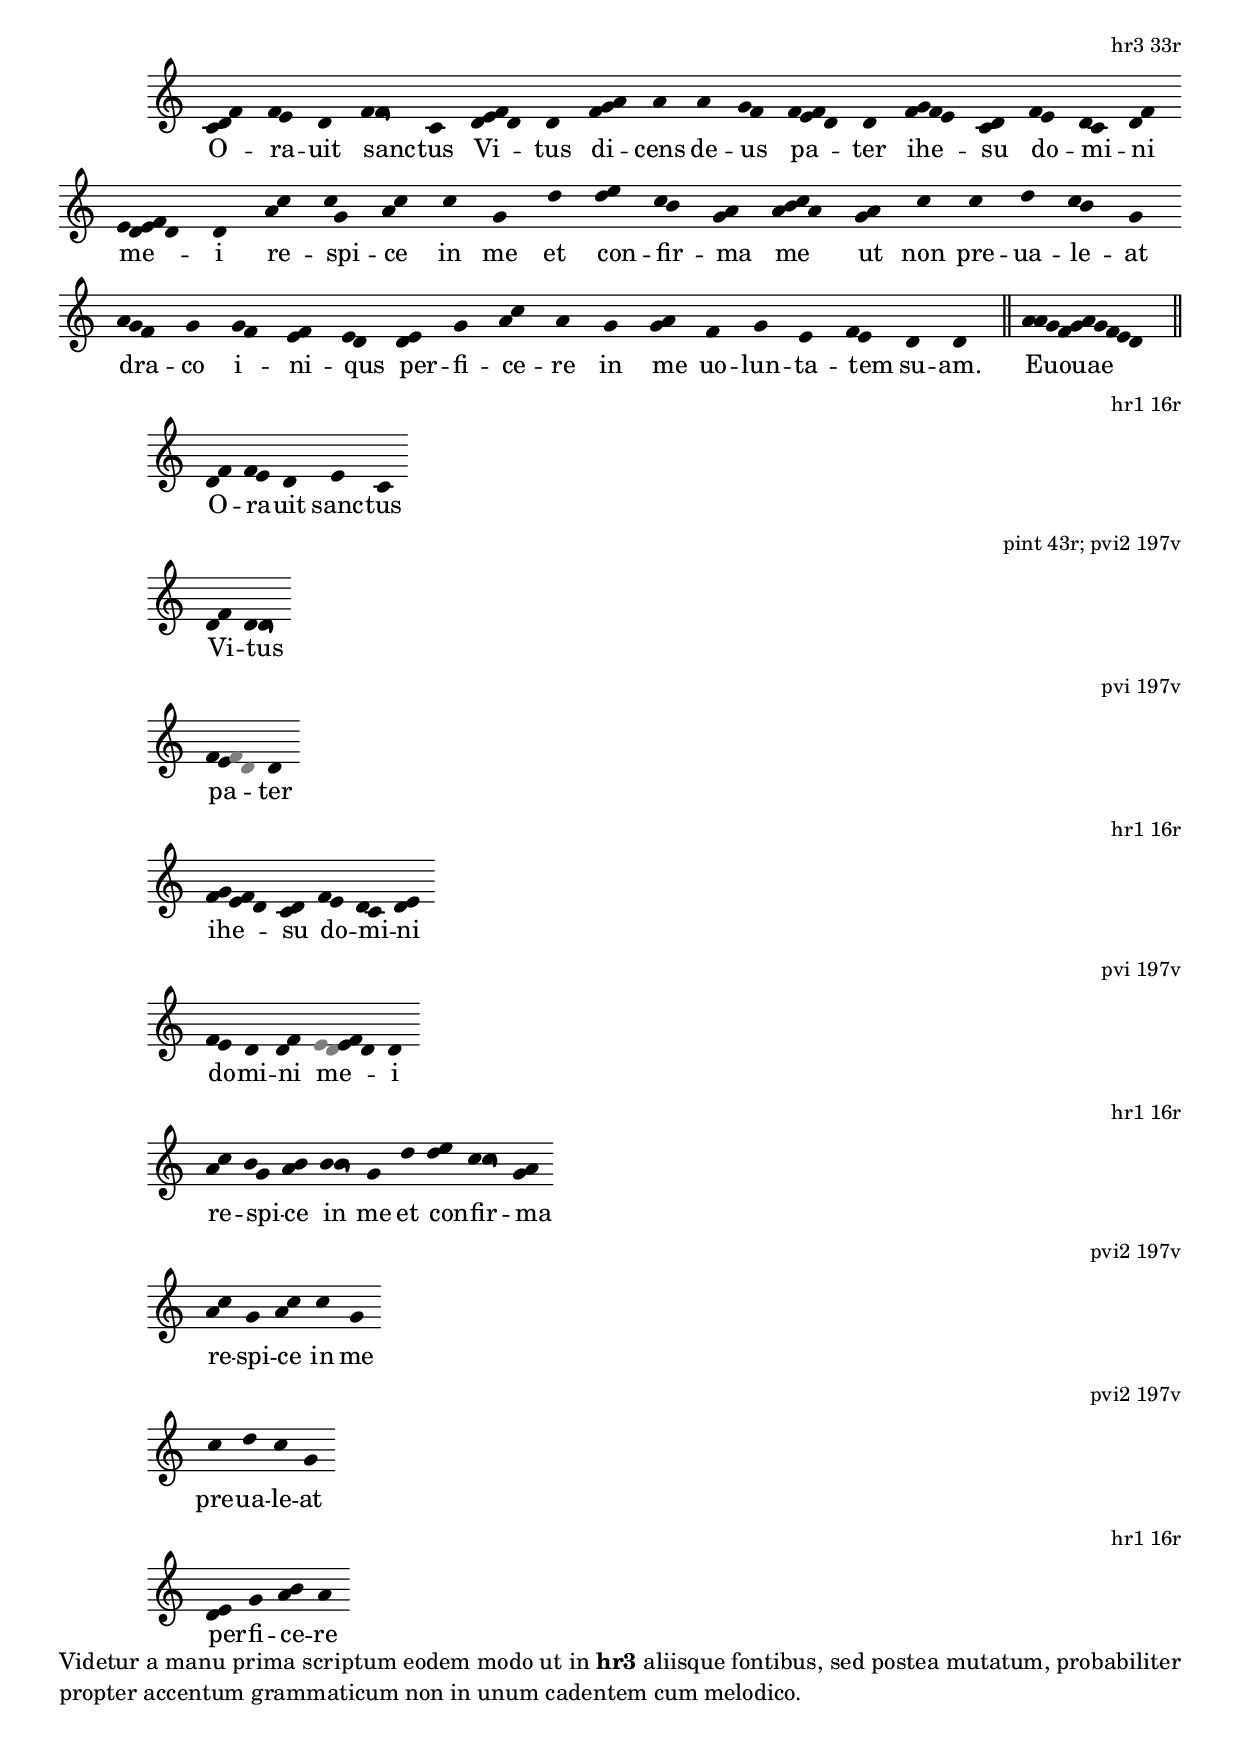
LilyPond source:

\version "2.19.32"

\include "../lib/synopsis.ily"

\score {
  \transpose c c' {
    \plainchant
    \melisma { c d f } \melisma { f e } d \bar "" \melisma { f \strophicus f } c \bar "" \melisma { d e f d } d \bar "" \melisma { f g a } a \bar ""
    a \melisma { g f } \bar "" \melisma { f e f d } d \bar "" \melisma { f g f e } \bar "" \melisma { c d } \bar "" \melisma { f e } \melisma { d c } \melisma { d f } \bar "" \melisma { e d e f d } d \bar ""
    \melisma { a c' } \melisma { c' g } \melisma { a c' } \bar "" c' \bar "" g \bar ""
    d' \bar "" \melisma { d' e' } \melisma { c' b } \melisma { g a } \bar "" \melisma { a b c' a } \bar ""
    \melisma { g a } \bar "" c' \bar "" c' d' \melisma { c' b } g \bar "" \melisma { a g f } g \bar "" \melisma { g f } \melisma { e f } \melisma { e d } \bar ""
    \melisma { d e } g \melisma { a c' } a \bar "" g \bar "" \melisma { g a } \bar ""
    f g e \melisma { f e } \bar "" d d \bar "||"

    \melisma { a a g f g a g f e d } \bar "||"
  }
  \addlyrics {
    O -- ra -- uit sanc -- tus Vi -- tus di -- cens
    de -- us pa -- ter ihe -- su do -- mi -- ni me -- i
    re -- spi -- ce in me
    et con -- fir -- ma me
    ut non pre -- ua -- le -- at dra -- co i -- ni -- qus
    per -- fi -- ce -- re in me
    uo -- lun -- ta -- tem su -- am.

    Euouae
  }
  \header {
    fontes = "hr3 33r"
  }
}

\score {
  \transpose c c' {
    \plainchant
    \melisma { d f } \melisma { f e } d e c
  }
  \addlyrics {
    O -- ra -- uit sanc -- tus
  }
  \header {
    fontes = "hr1 16r"
  }
}

\score {
  \transpose c c' {
    \plainchant
    \melisma { d f } \melisma { d \strophicus d }
  }
  \addlyrics {
    Vi -- tus
  }
  \header {
    fontes = "pint 43r; pvi2 197v"
  }
}

\score {
  \transpose c c' {
    \plainchant
    \melisma { f e \rasura f d \finrasura } d
  }
  \addlyrics {
    pa -- ter
  }
  \header {
    fontes = "pvi 197v"
  }
}

\score {
  \transpose c c' {
    \plainchant
    \melisma { f g e f d } \melisma { c d }
    \melisma { f e } \melisma { d c } \melisma { d e }
  }
  \addlyrics {
    ihe -- su
    do -- mi -- ni
  }
  \header {
    fontes = "hr1 16r"
  }
}

\score {
  \transpose c c' {
    \plainchant
    \melisma { f e } d \melisma { d f }
    \melisma { \rasura e d \finrasura e f d } d
  }
  \addlyrics {
    do -- mi -- ni
    me -- i
  }
  \header {
    fontes = "pvi 197v"
  }
}

\score {
  \transpose c c' {
    \plainchant
    \melisma { a c' } \melisma { b g } \melisma { a b } \melisma { b \strophicus b } g
    d' \melisma { d' e' } \melisma { c' \strophicus c' } \melisma { g a }
  }
  \addlyrics {
    re -- spi -- ce in me
    et con -- fir -- ma
  }
  \header {
    fontes = "hr1 16r"
  }
}

\score {
  \transpose c c' {
    \plainchant
    \melisma { a c' } g \melisma { a c' } c' g
  }
  \addlyrics {
    re -- spi -- ce in me
  }
  \header {
    fontes = "pvi2 197v"
  }
}

\score {
  \transpose c c' {
    \plainchant
    c' d' c' g
  }
  \addlyrics {
    pre -- ua -- le -- at
  }
  \header {
    fontes = "pvi2 197v"
  }
}

\score {
  \transpose c c' {
    \plainchant
    \melisma { d e } g \melisma { a b } a
  }
  \addlyrics {
    per -- fi -- ce -- re
  }
  \header {
    fontes = "hr1 16r"
  }
}

\markup\justify{
  Videtur a manu prima scriptum eodem modo ut in \bold{hr3} aliisque
  fontibus, sed postea mutatum, probabiliter propter accentum grammaticum
  non in unum cadentem cum melodico.
}

\score {
  \transpose c c' {
    \plainchant
    \melisma { d e } \melisma { g a c' } a a
  }
  \addlyrics {
    per -- fi -- ce -- re
  }
  \header {
    fontes = "pvi2 197v"
  }
}